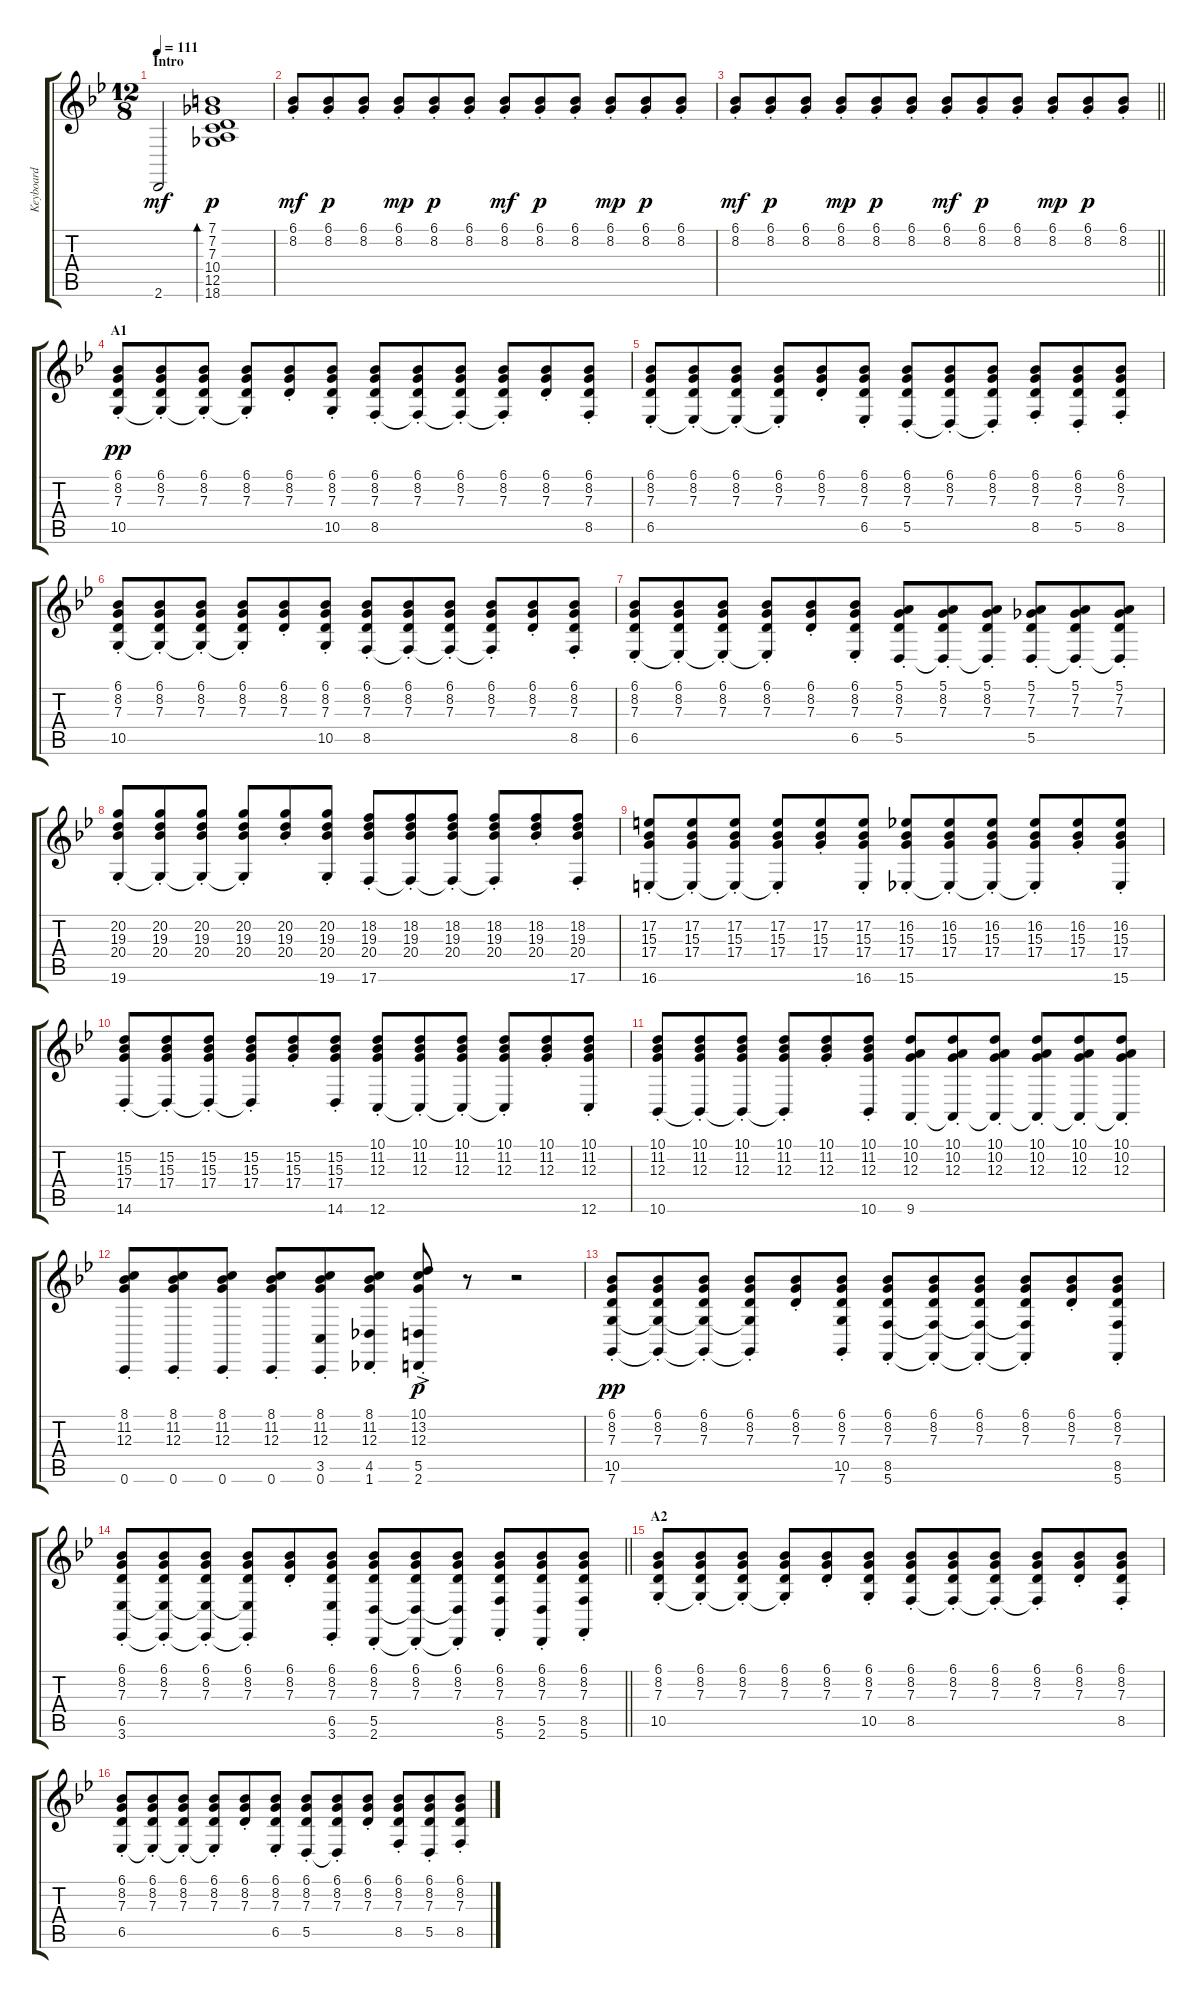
\track ("Keyboard" "Keyboard") {instrument electricpiano1}
\staff {score tabs}
\tuning (E4 B3 G3 D3 A2 C2) {hide}
\ts (12 8)
\section ("" "Intro")
\tempo 111
\clef g2
\ks gminor
2.6.2{dy mf instrument clavinet} (7.1 7.2 7.3 10.4 12.5 18.6).1{bd 240 dy p instrument electricpiano1} |
(6.1{st} 8.2{st}).8{dy mf} (6.1{st} 8.2{st}).8{dy p} (6.1{st} 8.2{st}).8 (6.1{st} 8.2{st}).8{dy mp} (6.1{st} 8.2{st}).8{dy p} (6.1{st} 8.2{st}).8 (6.1{st} 8.2{st}).8{dy mf} (6.1{st} 8.2{st}).8{dy p} (6.1{st} 8.2{st}).8 (6.1{st} 8.2{st}).8{dy mp} (6.1{st} 8.2{st}).8{dy p} (6.1{st} 8.2{st}).8 |
\barLineRight lightlight
(6.1{st} 8.2{st}).8{dy mf} (6.1{st} 8.2{st}).8{dy p} (6.1{st} 8.2{st}).8 (6.1{st} 8.2{st}).8{dy mp} (6.1{st} 8.2{st}).8{dy p} (6.1{st} 8.2{st}).8 (6.1{st} 8.2{st}).8{dy mf} (6.1{st} 8.2{st}).8{dy p} (6.1{st} 8.2{st}).8 (6.1{st} 8.2{st}).8{dy mp} (6.1{st} 8.2{st}).8{dy p} (6.1{st} 8.2{st}).8 |
\section ("" "A1")
(6.1{st} 8.2{st} 7.3{st} 10.5).8{dy pp} (6.1{st} 8.2{st} 7.3{st} 10.5{t}).8 (6.1{st} 8.2{st} 7.3{st} 10.5{t}).8 (6.1{st} 8.2{st} 7.3{st} 10.5{t}).8 (6.1{st} 8.2{st} 7.3{st}).8 (6.1{st} 8.2{st} 7.3{st} 10.5).8 (6.1{st} 8.2{st} 7.3{st} 8.5).8 (6.1{st} 8.2{st} 7.3{st} 8.5{t}).8 (6.1{st} 8.2{st} 7.3{st} 8.5{t}).8 (6.1{st} 8.2{st} 7.3{st} 8.5{t}).8 (6.1{st} 8.2{st} 7.3{st}).8 (6.1{st} 8.2{st} 7.3{st} 8.5).8 |
(6.1{st} 8.2{st} 7.3{st} 6.5).8 (6.1{st} 8.2{st} 7.3{st} 6.5{t}).8 (6.1{st} 8.2{st} 7.3{st} 6.5{t}).8 (6.1{st} 8.2{st} 7.3{st} 6.5{t}).8 (6.1{st} 8.2{st} 7.3{st}).8 (6.1{st} 8.2{st} 7.3{st} 6.5).8 (6.1{st} 8.2{st} 7.3{st} 5.5).8 (6.1{st} 8.2{st} 7.3{st} 5.5{t}).8 (6.1{st} 8.2{st} 7.3{st} 5.5{t}).8 (6.1{st} 8.2{st} 7.3{st} 8.5).8 (6.1{st} 8.2{st} 7.3{st} 5.5).8 (6.1{st} 8.2{st} 7.3{st} 8.5).8 |
(6.1{st} 8.2{st} 7.3{st} 10.5).8 (6.1{st} 8.2{st} 7.3{st} 10.5{t}).8 (6.1{st} 8.2{st} 7.3{st} 10.5{t}).8 (6.1{st} 8.2{st} 7.3{st} 10.5{t}).8 (6.1{st} 8.2{st} 7.3{st}).8 (6.1{st} 8.2{st} 7.3{st} 10.5).8 (6.1{st} 8.2{st} 7.3{st} 8.5).8 (6.1{st} 8.2{st} 7.3{st} 8.5{t}).8 (6.1{st} 8.2{st} 7.3{st} 8.5{t}).8 (6.1{st} 8.2{st} 7.3{st} 8.5{t}).8 (6.1{st} 8.2{st} 7.3{st}).8 (6.1{st} 8.2{st} 7.3{st} 8.5).8 |
(6.1{st} 8.2{st} 7.3{st} 6.5).8 (6.1{st} 8.2{st} 7.3{st} 6.5{t}).8 (6.1{st} 8.2{st} 7.3{st} 6.5{t}).8 (6.1{st} 8.2{st} 7.3{st} 6.5{t}).8 (6.1{st} 8.2{st} 7.3{st}).8 (6.1{st} 8.2{st} 7.3{st} 6.5).8 (5.1{st} 8.2{st} 7.3{st} 5.5).8 (5.1{st} 8.2{st} 7.3{st} 5.5{t}).8 (5.1{st} 8.2{st} 7.3{st} 5.5{t}).8 (5.1{st} 7.2{st} 7.3{st} 5.5).8 (5.1{st} 7.2{st} 7.3{st} 5.5{t}).8 (5.1{st} 7.2{st} 7.3{st} 5.5{t}).8 |
(20.2{st} 19.3{st} 20.4{st} 19.6).8 (20.2{st} 19.3{st} 20.4{st} 19.6{t}).8 (20.2{st} 19.3{st} 20.4{st} 19.6{t}).8 (20.2{st} 19.3{st} 20.4{st} 19.6{t}).8 (20.2{st} 19.3{st} 20.4{st}).8 (20.2{st} 19.3{st} 20.4{st} 19.6).8 (18.2{st} 19.3{st} 20.4{st} 17.6).8 (18.2{st} 19.3{st} 20.4{st} 17.6{t}).8 (18.2{st} 19.3{st} 20.4{st} 17.6{t}).8 (18.2{st} 19.3{st} 20.4{st} 17.6{t}).8 (18.2{st} 19.3{st} 20.4{st}).8 (18.2{st} 19.3{st} 20.4{st} 17.6).8 |
(17.2{st} 15.3{st} 17.4{st} 16.6).8 (17.2{st} 15.3{st} 17.4{st} 16.6{t}).8 (17.2{st} 15.3{st} 17.4{st} 16.6{t}).8 (17.2{st} 15.3{st} 17.4{st} 16.6{t}).8 (17.2{st} 15.3{st} 17.4{st}).8 (17.2{st} 15.3{st} 17.4{st} 16.6).8 (16.2{st} 15.3{st} 17.4{st} 15.6).8 (16.2{st} 15.3{st} 17.4{st} 15.6{t}).8 (16.2{st} 15.3{st} 17.4{st} 15.6{t}).8 (16.2{st} 15.3{st} 17.4{st} 15.6{t}).8 (16.2{st} 15.3{st} 17.4{st}).8 (16.2{st} 15.3{st} 17.4{st} 15.6).8 |
(15.2{st} 15.3{st} 17.4{st} 14.6).8 (15.2{st} 15.3{st} 17.4{st} 14.6{t}).8 (15.2{st} 15.3{st} 17.4{st} 14.6{t}).8 (15.2{st} 15.3{st} 17.4{st} 14.6{t}).8 (15.2{st} 15.3{st} 17.4{st}).8 (15.2{st} 15.3{st} 17.4{st} 14.6).8 (10.1{st} 11.2{st} 12.3{st} 12.6).8 (10.1{st} 11.2{st} 12.3{st} 12.6{t}).8 (10.1{st} 11.2{st} 12.3{st} 12.6{t}).8 (10.1{st} 11.2{st} 12.3{st} 12.6{t}).8 (10.1{st} 11.2{st} 12.3{st}).8 (10.1{st} 11.2{st} 12.3{st} 12.6).8 |
(10.1{st} 11.2{st} 12.3{st} 10.6).8 (10.1{st} 11.2{st} 12.3{st} 10.6{t}).8 (10.1{st} 11.2{st} 12.3{st} 10.6{t}).8 (10.1{st} 11.2{st} 12.3{st} 10.6{t}).8 (10.1{st} 11.2{st} 12.3{st}).8 (10.1{st} 11.2{st} 12.3{st} 10.6).8 (10.1{st} 10.2{st} 12.3{st} 9.6).8 (10.1{st} 10.2{st} 12.3{st} 9.6{t}).8 (10.1{st} 10.2{st} 12.3{st} 9.6{t}).8 (10.1{st} 10.2{st} 12.3{st} 9.6{t}).8 (10.1{st} 10.2{st} 12.3{st} 9.6{t}).8 (10.1{st} 10.2{st} 12.3{st} 9.6{t}).8 |
(8.1{st} 11.2{st} 12.3{st} 0.6).8 (8.1{st} 11.2{st} 12.3{st} 0.6).8 (8.1{st} 11.2{st} 12.3{st} 0.6).8 (8.1{st} 11.2{st} 12.3{st} 0.6).8 (8.1{st} 11.2{st} 12.3{st} 3.5 0.6).8 (8.1{st} 11.2{st} 12.3{st} 4.5 1.6).8 (10.1{st} 13.2{ac st} 12.3{st} 5.5{st} 2.6{st}).8{dy p} r.8 r.2 |
(6.1{st} 8.2{st} 7.3{st} 10.5 7.6).8{dy pp} (6.1{st} 8.2{st} 7.3{st} 10.5{t} 7.6{t}).8 (6.1{st} 8.2{st} 7.3{st} 10.5{t} 7.6{t}).8 (6.1{st} 8.2{st} 7.3{st} 10.5{t} 7.6{t}).8 (6.1{st} 8.2{st} 7.3{st}).8 (6.1{st} 8.2{st} 7.3{st} 10.5 7.6).8 (6.1{st} 8.2{st} 7.3{st} 8.5 5.6).8 (6.1{st} 8.2{st} 7.3{st} 8.5{t} 5.6{t}).8 (6.1{st} 8.2{st} 7.3{st} 8.5{t} 5.6{t}).8 (6.1{st} 8.2{st} 7.3{st} 8.5{t} 5.6{t}).8 (6.1{st} 8.2{st} 7.3{st}).8 (6.1{st} 8.2{st} 7.3{st} 8.5 5.6).8 |
\barLineRight lightlight
(6.1{st} 8.2{st} 7.3{st} 6.5 3.6).8 (6.1{st} 8.2{st} 7.3{st} 6.5{t} 3.6{t}).8 (6.1{st} 8.2{st} 7.3{st} 6.5{t} 3.6{t}).8 (6.1{st} 8.2{st} 7.3{st} 6.5{t} 3.6{t}).8 (6.1{st} 8.2{st} 7.3{st}).8 (6.1{st} 8.2{st} 7.3{st} 6.5 3.6).8 (6.1{st} 8.2{st} 7.3{st} 5.5 2.6).8 (6.1{st} 8.2{st} 7.3{st} 5.5{t} 2.6{t}).8 (6.1{st} 8.2{st} 7.3{st} 5.5{t} 2.6{t}).8 (6.1{st} 8.2{st} 7.3{st} 8.5 5.6).8 (6.1{st} 8.2{st} 7.3{st} 5.5 2.6).8 (6.1{st} 8.2{st} 7.3{st} 8.5 5.6).8 |
\section ("" "A2")
(6.1{st} 8.2{st} 7.3{st} 10.5).8 (6.1{st} 8.2{st} 7.3{st} 10.5{t}).8 (6.1{st} 8.2{st} 7.3{st} 10.5{t}).8 (6.1{st} 8.2{st} 7.3{st} 10.5{t}).8 (6.1{st} 8.2{st} 7.3{st}).8 (6.1{st} 8.2{st} 7.3{st} 10.5).8 (6.1{st} 8.2{st} 7.3{st} 8.5).8 (6.1{st} 8.2{st} 7.3{st} 8.5{t}).8 (6.1{st} 8.2{st} 7.3{st} 8.5{t}).8 (6.1{st} 8.2{st} 7.3{st} 8.5{t}).8 (6.1{st} 8.2{st} 7.3{st}).8 (6.1{st} 8.2{st} 7.3{st} 8.5).8 |
(6.1{st} 8.2{st} 7.3{st} 6.5).8 (6.1{st} 8.2{st} 7.3{st} 6.5{t}).8 (6.1{st} 8.2{st} 7.3{st} 6.5{t}).8 (6.1{st} 8.2{st} 7.3{st} 6.5{t}).8 (6.1{st} 8.2{st} 7.3{st}).8 (6.1{st} 8.2{st} 7.3{st} 6.5).8 (6.1{st} 8.2{st} 7.3{st} 5.5).8 (6.1{st} 8.2{st} 7.3{st} 5.5{t}).8 (6.1{st} 8.2{st} 7.3{st}).8 (6.1{st} 8.2{st} 7.3{st} 8.5).8 (6.1{st} 8.2{st} 7.3{st} 5.5).8 (6.1{st} 8.2{st} 7.3{st} 8.5).8
